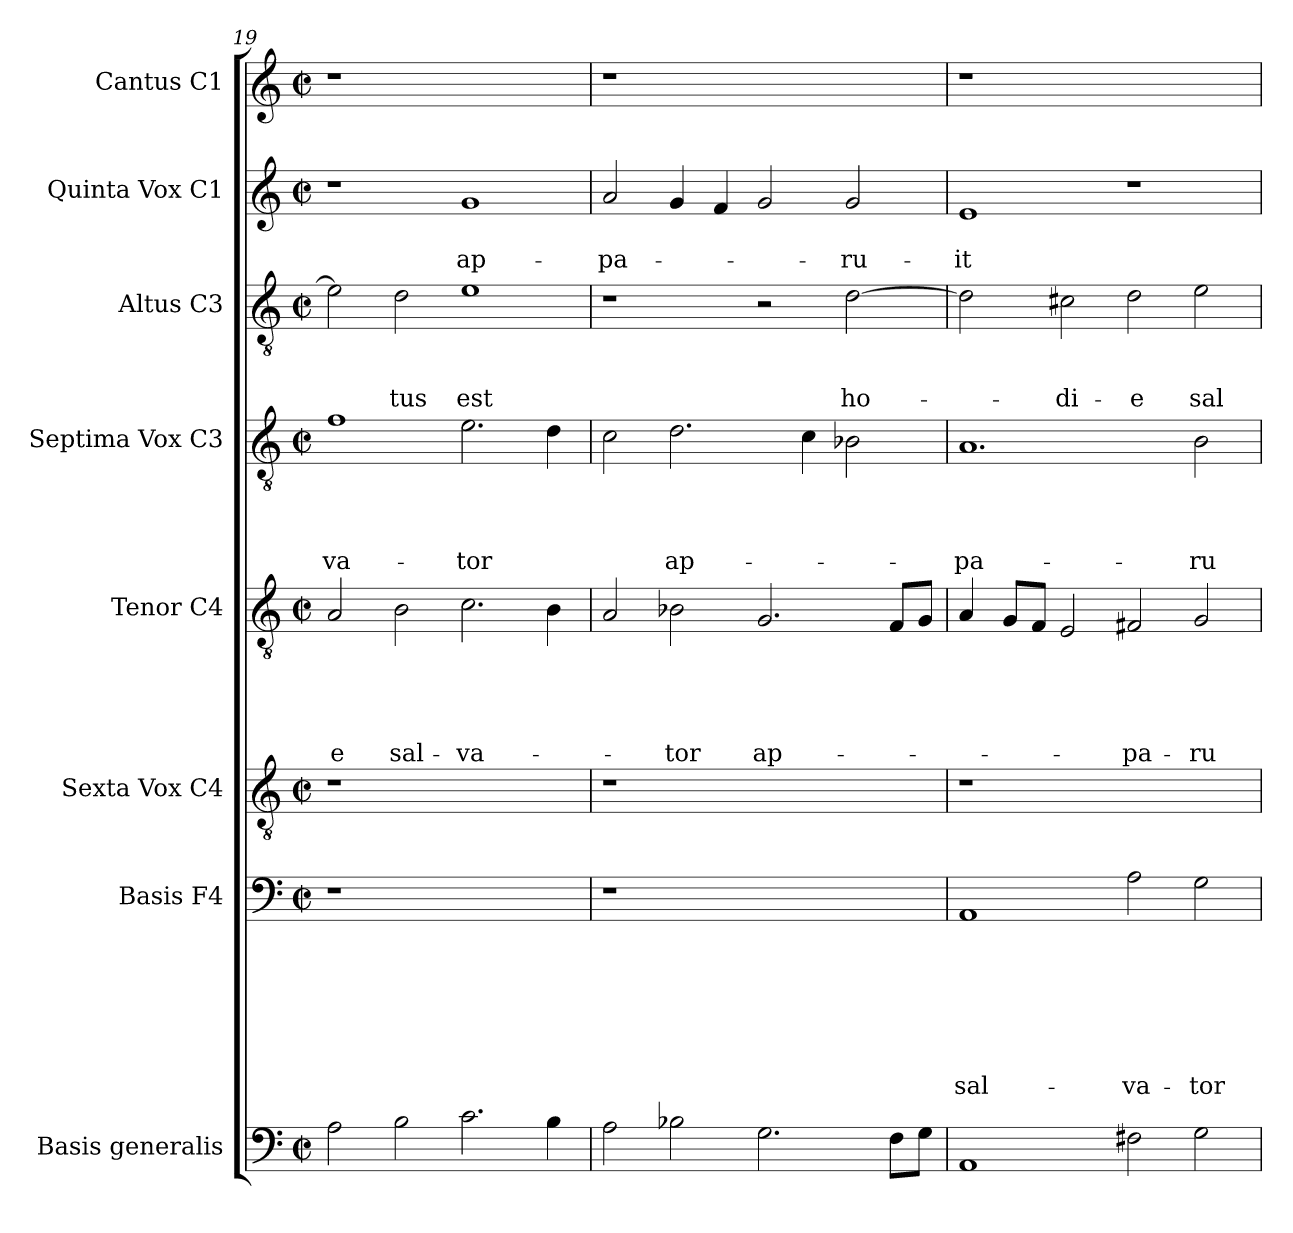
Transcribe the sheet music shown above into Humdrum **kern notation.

**kern	**kern	**text	**text	**text	**text	**text	**text	**text	**kern	**kern	**text	**text	**text	**text	**text	**kern	**text	**text	**text	**text	**kern	**text	**text	**text	**kern	**text	**text	**kern
*part8	*part7	*part7	*part7	*part7	*part7	*part7	*part7	*part7	*part6	*part5	*part5	*part5	*part5	*part5	*part5	*part4	*part4	*part4	*part4	*part4	*part3	*part3	*part3	*part3	*part2	*part2	*part2	*part1
*staff8	*staff7	*staff7	*staff7	*staff7	*staff7	*staff7	*staff7	*staff7	*staff6	*staff5	*staff5	*staff5	*staff5	*staff5	*staff5	*staff4	*staff4	*staff4	*staff4	*staff4	*staff3	*staff3	*staff3	*staff3	*staff2	*staff2	*staff2	*staff1
*I"Basis generalis	*I"Basis F4	*	*	*	*	*	*	*	*I"Sexta Vox C4	*I"Tenor C4	*	*	*	*	*	*I"Septima Vox C3	*	*	*	*	*I"Altus C3	*	*	*	*I"Quinta Vox C1	*	*	*I"Cantus C1
*	*I'B	*	*	*	*	*	*	*	*	*I'T	*	*	*	*	*	*	*	*	*	*	*I'A	*	*	*	*	*	*	*I'C
*clefF4	*clefF4	*	*	*	*	*	*	*	*clefGv2	*clefGv2	*	*	*	*	*	*clefGv2	*	*	*	*	*clefGv2	*	*	*	*clefG2	*	*	*clefG2
*k[]	*k[]	*	*	*	*	*	*	*	*k[]	*k[]	*	*	*	*	*	*k[]	*	*	*	*	*k[]	*	*	*	*k[]	*	*	*k[]
*C:	*C:	*	*	*	*	*	*	*	*C:	*C:	*	*	*	*	*	*C:	*	*	*	*	*C:	*	*	*	*C:	*	*	*C:
*M2/2	*M2/2	*	*	*	*	*	*	*	*M2/2	*M2/2	*	*	*	*	*	*M2/2	*	*	*	*	*M2/2	*	*	*	*M2/2	*	*	*M2/2
*met(c|)	*met(c|)	*	*	*	*	*	*	*	*met(c|)	*met(c|)	*	*	*	*	*	*met(c|)	*	*	*	*	*met(c|)	*	*	*	*met(c|)	*	*	*met(c|)
=19	=19	=19	=19	=19	=19	=19	=19	=19	=19	=19	=19	=19	=19	=19	=19	=19	=19	=19	=19	=19	=19	=19	=19	=19	=19	=19	=19	=19
!	!	!	!	!	!	!	!	!	!	!	!	!	!	!	!LO:LY:b	!	!	!	!	!LO:LY:b	!	!	!	!	!	!	!	!
2A\	1r	.	.	.	.	.	.	.	1r	2A/	.	.	.	.	-e	1f	.	.	.	-va-	2e\]	.	.	.	1r	.	.	1r
!	!	!	!	!	!	!	!	!	!	!	!	!	!	!	!LO:LY:b	!	!	!	!	!	!	!	!	!LO:LY:b	!	!	!	!
2B\	.	.	.	.	.	.	.	.	.	2B\	.	.	.	.	sal-	.	.	.	.	.	2d\	.	.	-tus	.	.	.	.
!	!	!	!	!	!	!	!	!	!	!	!	!	!	!	!LO:LY:b	!	!	!	!	!LO:LY:b	!	!	!	!LO:LY:b	!	!	!LO:LY:b	!
2.c\	1ryy	.	.	.	.	.	.	.	1ryy	2.c\	.	.	.	.	-va-	2.e\	.	.	.	-tor	1e	.	.	est	1g	.	ap-	1ryy
4B\	.	.	.	.	.	.	.	.	.	4B\	.	.	.	.	.	4d\	.	.	.	.	.	.	.	.	.	.	.	.
=20	=20	=20	=20	=20	=20	=20	=20	=20	=20	=20	=20	=20	=20	=20	=20	=20	=20	=20	=20	=20	=20	=20	=20	=20	=20	=20	=20	=20
!	!	!	!	!	!	!	!	!	!	!	!	!	!	!	!	!	!	!	!	!	!	!	!	!	!	!	!LO:LY:b	!
2A\	1r	.	.	.	.	.	.	.	1r	2A/	.	.	.	.	.	2c\	.	.	.	.	1r	.	.	.	2a/	.	-pa-	1r
!	!	!	!	!	!	!	!	!	!	!	!	!	!	!	!LO:LY:b	!	!	!	!	!LO:LY:b	!	!	!	!	!	!	!	!
2B-X\	.	.	.	.	.	.	.	.	.	2B-X\	.	.	.	.	-tor	2.d\	.	.	.	ap-	.	.	.	.	4g/	.	.	.
.	.	.	.	.	.	.	.	.	.	.	.	.	.	.	.	.	.	.	.	.	.	.	.	.	4f/	.	.	.
!	!	!	!	!	!	!	!	!	!	!	!	!	!	!	!LO:LY:b	!	!	!	!	!	!	!	!	!	!	!	!	!
2.G\	1ryy	.	.	.	.	.	.	.	1ryy	2.G/	.	.	.	.	ap-	.	.	.	.	.	2r	.	.	.	2g/	.	.	1ryy
.	.	.	.	.	.	.	.	.	.	.	.	.	.	.	.	4c\	.	.	.	.	.	.	.	.	.	.	.	.
!	!	!	!	!	!	!	!	!	!	!	!	!	!	!	!	!	!	!	!	!	!	!	!	!LO:LY:b	!	!	!LO:LY:b	!
.	.	.	.	.	.	.	.	.	.	.	.	.	.	.	.	2B-X\	.	.	.	.	[2d\	.	.	ho-	2g/	.	-ru-	.
8F\L	.	.	.	.	.	.	.	.	.	8F/L	.	.	.	.	.	.	.	.	.	.	.	.	.	.	.	.	.	.
8G\J	.	.	.	.	.	.	.	.	.	8G/J	.	.	.	.	.	.	.	.	.	.	.	.	.	.	.	.	.	.
=21	=21	=21	=21	=21	=21	=21	=21	=21	=21	=21	=21	=21	=21	=21	=21	=21	=21	=21	=21	=21	=21	=21	=21	=21	=21	=21	=21	=21
!	!	!	!	!	!	!	!	!LO:LY:b	!	!	!	!	!	!	!	!	!	!	!	!LO:LY:b	!	!	!	!	!	!	!LO:LY:b	!
1AA	1AA	.	.	.	.	.	.	sal-	1r	4A/	.	.	.	.	.	1.A	.	.	.	-pa-	2d\]	.	.	.	1e	.	-it	1r
.	.	.	.	.	.	.	.	.	.	8G/L	.	.	.	.	.	.	.	.	.	.	.	.	.	.	.	.	.	.
.	.	.	.	.	.	.	.	.	.	8F/J	.	.	.	.	.	.	.	.	.	.	.	.	.	.	.	.	.	.
!	!	!	!	!	!	!	!	!	!	!	!	!	!	!	!	!	!	!	!	!	!	!	!	!LO:LY:b	!	!	!	!
.	.	.	.	.	.	.	.	.	.	2E/	.	.	.	.	.	.	.	.	.	.	2c#X\	.	.	-di-	.	.	.	.
!	!	!	!	!	!	!	!	!LO:LY:b	!	!	!	!	!	!	!LO:LY:b	!	!	!	!	!	!	!	!	!LO:LY:b	!	!	!	!
2F#X\	2A\	.	.	.	.	.	.	-va-	1ryy	2F#X/	.	.	.	.	-pa-	.	.	.	.	.	2d\	.	.	-e	1r	.	.	1ryy
!	!	!	!	!	!	!	!	!LO:LY:b	!	!	!	!	!	!	!LO:LY:b	!	!	!	!	!LO:LY:b	!	!	!	!LO:LY:b	!	!	!	!
2G\	2G\	.	.	.	.	.	.	-tor	.	2G/	.	.	.	.	-ru-	2B\	.	.	.	-ru-	2e\	.	.	sal-	.	.	.	.
=	=	=	=	=	=	=	=	=	=	=	=	=	=	=	=	=	=	=	=	=	=	=	=	=	=	=	=	=
*-	*-	*-	*-	*-	*-	*-	*-	*-	*-	*-	*-	*-	*-	*-	*-	*-	*-	*-	*-	*-	*-	*-	*-	*-	*-	*-	*-	*-
